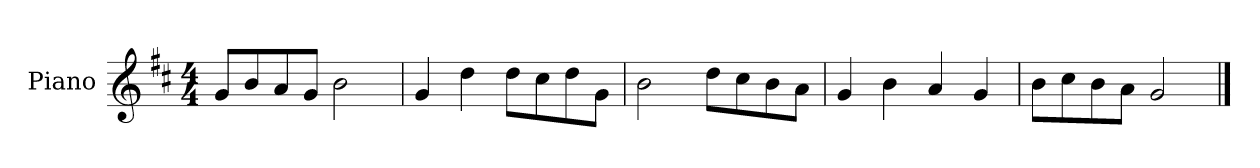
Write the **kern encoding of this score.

**kern
*part1
*staff1
*I"Piano
*I'P-no
*clefG2
*k[f#c#]
*M4/4
*MM90
=1
8g/L
8b/
8a/
8g/J
2b\
=2
4g/
4dd\
8dd\L
8cc#\
8dd\
8g\J
=3
2b\
8dd\L
8cc#\
8b\
8a\J
=4
4g/
4b\
4a/
4g/
=5
8b\L
8cc#\
8b\
8a\J
2g/
==
*-
